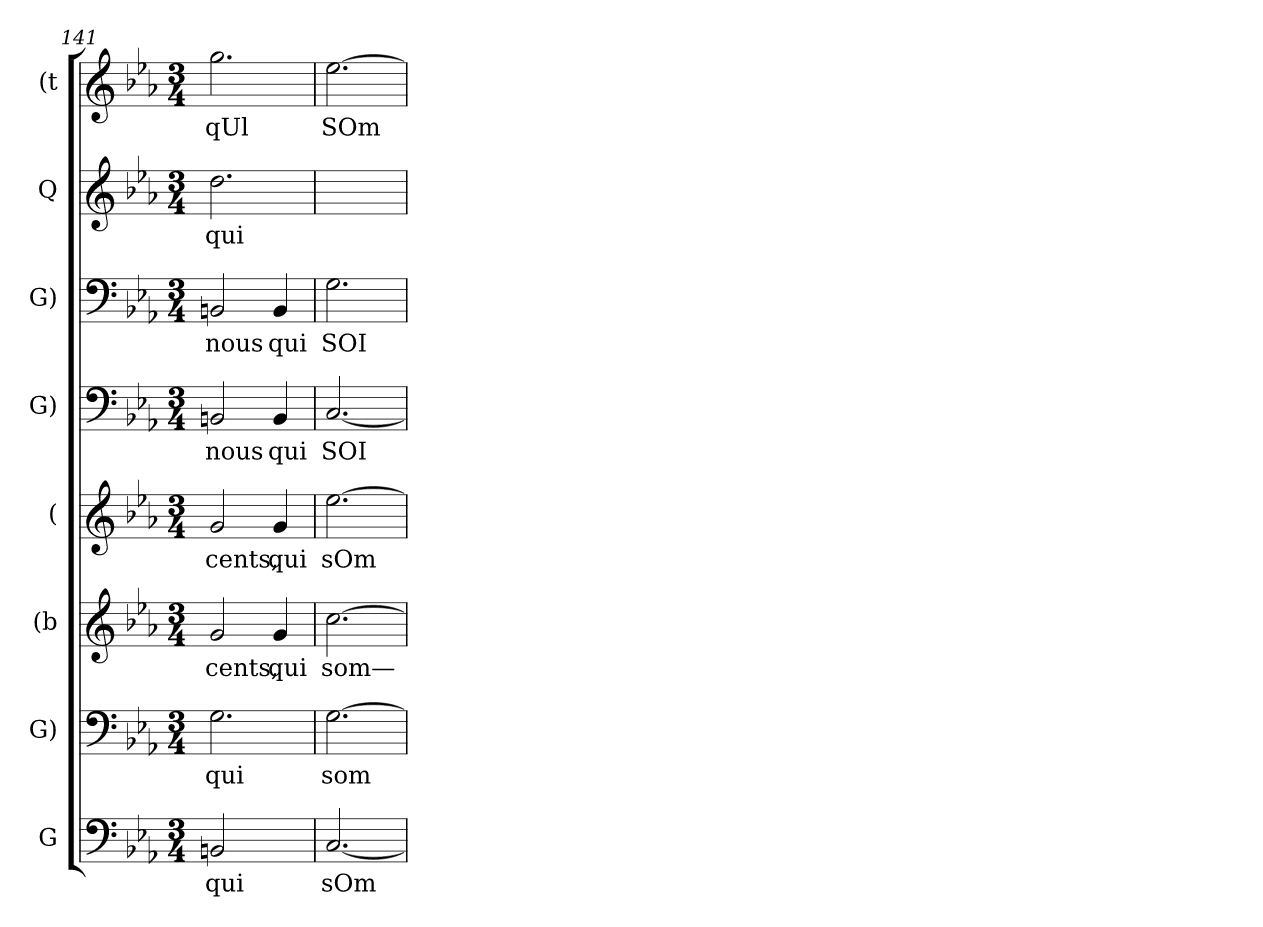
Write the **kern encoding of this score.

**kern	**text	**kern	**text	**kern	**text	**kern	**text	**kern	**text	**kern	**text	**kern	**text	**kern	**text
*part8	*part8	*part7	*part7	*part6	*part6	*part5	*part5	*part4	*part4	*part3	*part3	*part2	*part2	*part1	*part1
*staff8	*staff8	*staff7	*staff7	*staff6	*staff6	*staff5	*staff5	*staff4	*staff4	*staff3	*staff3	*staff2	*staff2	*staff1	*staff1
*I"G	*	*I"G)	*	*I"(b	*	*I"(	*	*I"G)	*	*I"G)	*	*I"Q	*	*I"(t	*
*clefF4	*	*clefF4	*	*clefG2	*	*clefG2	*	*clefF4	*	*clefF4	*	*clefG2	*	*clefG2	*
*k[b-e-a-]	*	*k[b-e-a-]	*	*k[b-e-a-]	*	*k[b-e-a-]	*	*k[b-e-a-]	*	*k[b-e-a-]	*	*k[b-e-a-]	*	*k[b-e-a-]	*
*M3/4	*	*M3/4	*	*M3/4	*	*M3/4	*	*M3/4	*	*M3/4	*	*M3/4	*	*M3/4	*
=141	=141	=141	=141	=141	=141	=141	=141	=141	=141	=141	=141	=141	=141	=141	=141
2BBni/	qui	2.Gi\	qui	2gi/	cents,	2gi/	cents,	2BBni/	nous	2BBni/	nous	2.ddi\	qui	2.ggi\	qUl
4ryy	.	.	.	4gi/	qui	4gi/	qui	4BBi/	qui	4BBi/	qui	.	.	.	.
!!LO:LB:g=z
=142	=142	=142	=142	=142	=142	=142	=142	=142	=142	=142	=142	=142	=142	=142	=142
[2.Ci/	sOm	[2.Gi\	som	[2.cci\	som—	[2.ee-i\	sOm	[2.Ci/	SOI	2.Gi\	SOI	2.ryy	.	[2.ee-i\	SOm
=	=	=	=	=	=	=	=	=	=	=	=	=	=	=	=
*-	*-	*-	*-	*-	*-	*-	*-	*-	*-	*-	*-	*-	*-	*-	*-
